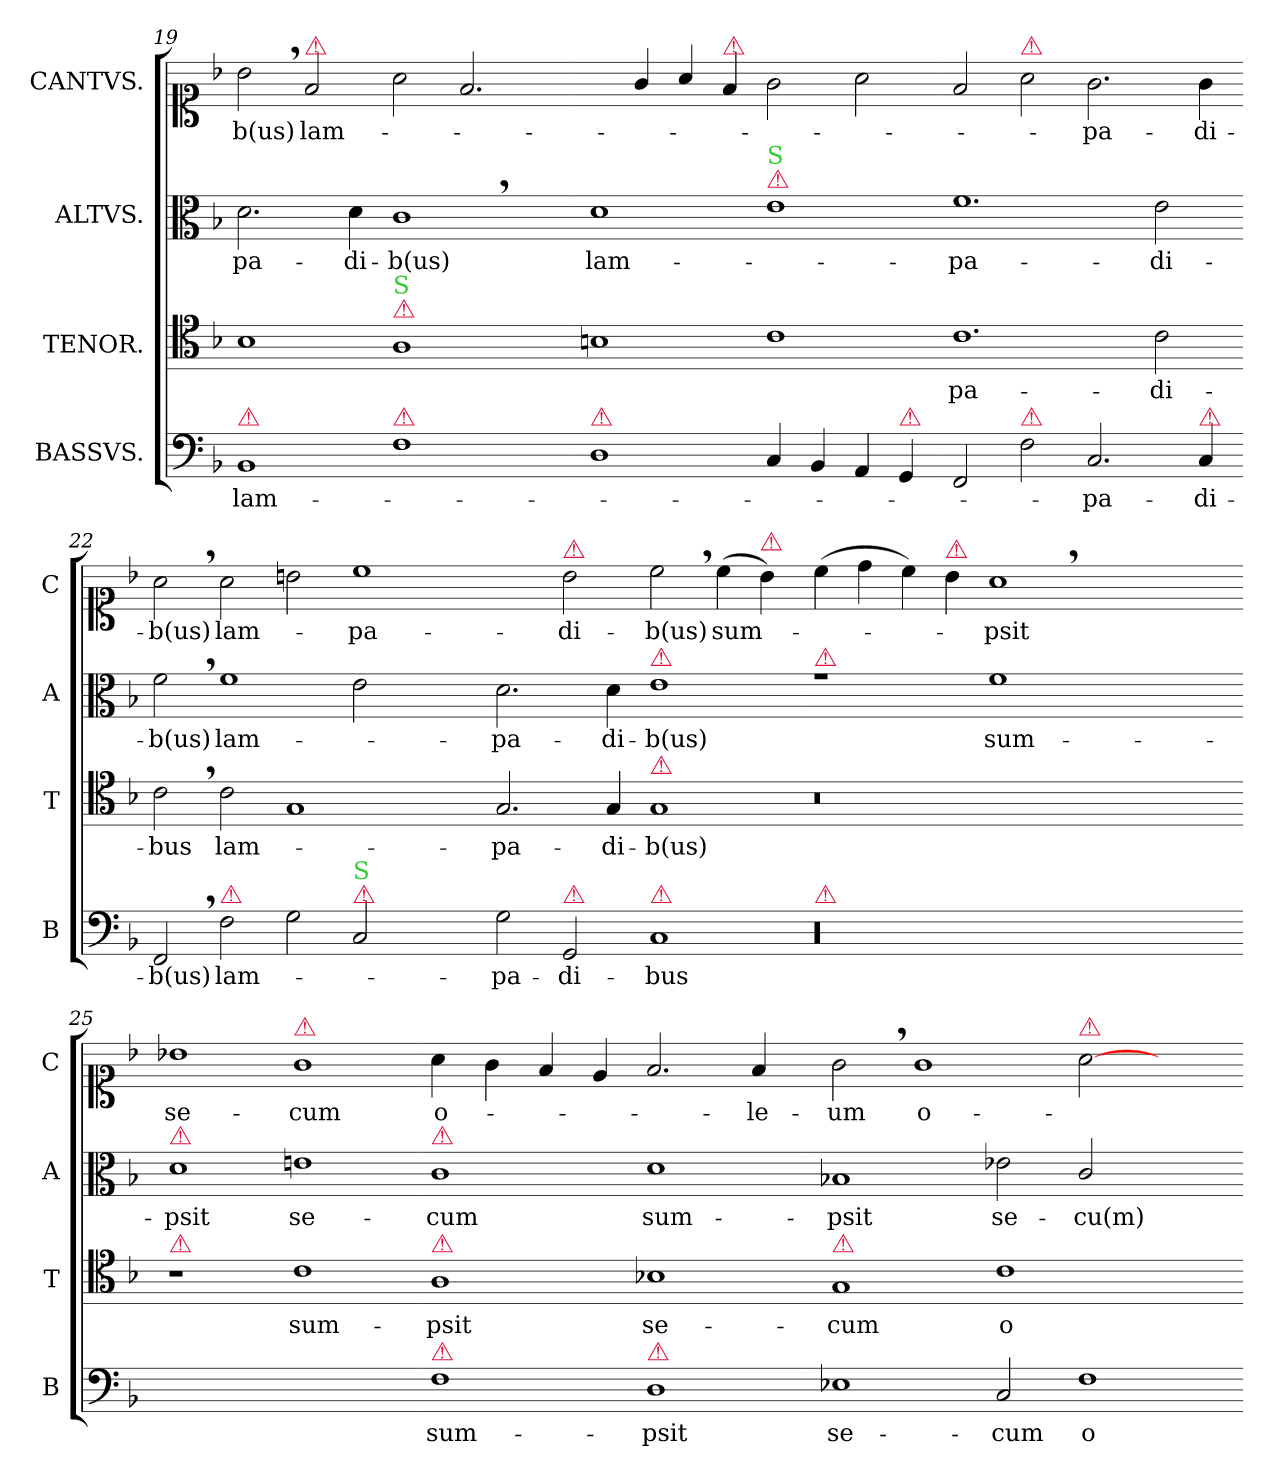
**kern	**text	**kern	**text	**kern	**text	**kern	**text
*part4	*part4	*part3	*part3	*part2	*part2	*part1	*part1
*staff4	*staff4	*staff3	*staff3	*staff2	*staff2	*staff1	*staff1
*I"BASSVS.	*	*I"TENOR.	*	*I"ALTVS.	*	*I"CANTVS.	*
*I'B	*	*I'T	*	*I'A	*	*I'C	*
*clefF4	*	*clefC4	*	*clefC3	*	*clefC1	*
*k[b-]	*	*k[b-]	*	*k[b-]	*	*k[b-]	*
=19	=19	=19	=19	=19	=19	=19	=19
!LO:TX:a:color=crimson:t=⚠	!	!	!	!	!	!	!
1BB-	lam-	1B-	.	2.d\	-pa-	2b-,\	-b(us)
!	!	!	!	!	!	!LO:TX:a:color=crimson:t=⚠	!
.	.	.	.	.	.	2f/	lam-
.	.	.	.	4d\	-di-	.	.
!	!	!LO:TX:a:color=crimson:t=⚠	!	!	!	!	!
!	!	!LO:TX:a:color=limegreen:t=S	!	!	!	!	!
!LO:TX:a:color=crimson:t=⚠	!	!	!	!	!	!	!
1F	.	1A	.	1c,	-b(us)	2a\	.
.	.	.	.	.	.	2.f/	.
4ryy	.	4ryy	.	4ryy	.	.	.
=20-	=20-	=20-	=20-	=20-	=20-	=20-	=20-
!LO:TX:a:color=crimson:t=⚠	!	!	!	!	!	!	!
1D	.	1Bn	.	1d	lam-	4ryy	.
.	.	.	.	.	.	4g/	.
.	.	.	.	.	.	4a/	.
!	!	!	!	!	!	!LO:TX:a:color=crimson:t=⚠	!
.	.	.	.	.	.	4f/	.
!	!	!	!	!LO:TX:a:color=crimson:t=⚠	!	!	!
!	!	!	!	!LO:TX:a:color=limegreen:t=S	!	!	!
4C/	.	1c	.	1e	.	2g\	.
4BB-/	.	.	.	.	.	.	.
4AA/	.	.	.	.	.	2a\	.
!LO:TX:a:color=crimson:t=⚠	!	!	!	!	!	!	!
4GG/	.	.	.	.	.	.	.
=21-	=21-	=21-	=21-	=21-	=21-	=21-	=21-
2FF/	.	1.c	-pa-	1.f	-pa-	2f/	.
!	!	!	!	!	!	!LO:TX:a:color=crimson:t=⚠	!
!LO:TX:a:color=crimson:t=⚠	!	!	!	!	!	!	!
2F\	.	.	.	.	.	2a\	.
2.C/	-pa-	.	.	.	.	2.g\	-pa-
.	.	2c\	-di-	2e\	-di-	.	.
!LO:TX:a:color=crimson:t=⚠	!	!	!	!	!	!	!
4C/	-di-	.	.	.	.	4g\	-di-
=22-	=22-	=22-	=22-	=22-	=22-	=22-	=22-
2FF,/	-b(us)	2c,\	-bus	2f,\	-b(us)	2a,\	-b(us)
!LO:TX:a:color=crimson:t=⚠	!	!	!	!	!	!	!
2F\	lam-	2c\	lam-	1f	lam-	2a\	lam-
2G\	.	1G	.	.	.	2bn\	.
!LO:TX:a:color=crimson:t=⚠	!	!	!	!	!	!	!
!LO:TX:a:color=limegreen:t=S	!	!	!	!	!	!	!
2C/	.	.	.	2e\	.	1cc\	-pa-
2ryy	.	2ryy	.	2ryy	.	.	.
=23-	=23-	=23-	=23-	=23-	=23-	=23-	=23-
2G\	-pa-	2.G/	-pa-	2.d\	pa-	2ryy	.
!	!	!	!	!	!	!LO:TX:a:color=crimson:t=⚠	!
!LO:TX:a:color=crimson:t=⚠	!	!	!	!	!	!	!
2GG/	-di-	.	.	.	.	2b\	-di-
.	.	4G/	-di-	4d\	-di-	.	.
!	!	!	!	!LO:TX:a:color=crimson:t=⚠	!	!	!
!	!	!LO:TX:a:color=crimson:t=⚠	!	!	!	!	!
!LO:TX:a:color=crimson:t=⚠	!	!	!	!	!	!	!
1C	-bus	1G	-b(us)	1e	-b(us)	2cc,\	-b(us)
.	.	.	.	.	.	(>4cc\	sum-
!	!	!	!	!	!	!LO:TX:a:color=crimson:t=⚠	!
.	.	.	.	.	.	4b\)	.
=24-	=24-	=24-	=24-	=24-	=24-	=24-	=24-
!	!	!	!	!LO:TX:a:color=crimson:t=⚠	!	!	!
!LO:TX:a:color=crimson:t=⚠	!	!	!	!	!	!	!
00r	.	0r	.	1rg	.	(>4cc\	.
.	.	.	.	.	.	4dd\	.
.	.	.	.	.	.	4cc\)	.
!	!	!	!	!	!	!LO:TX:a:color=crimson:t=⚠	!
.	.	.	.	.	.	4b\	.
.	.	.	.	1f	sum-	1a,	-psit
.	.	0ryy	.	0ryy	.	0ryy	.
=25-	=25-	=25-	=25-	=25-	=25-	=25-	=25-
!	!	!	!	!LO:TX:a:color=crimson:t=⚠	!	!	!
!	!	!LO:TX:a:color=crimson:t=⚠	!	!	!	!	!
0ryy	.	1r	.	1d	-psit	1b-X	se-
!	!	!	!	!	!	!LO:TX:a:color=crimson:t=⚠	!
.	.	1c	sum-	1en	se-	1g	-cum
=26-	=26-	=26-	=26-	=26-	=26-	=26-	=26-
!	!	!	!	!LO:TX:a:color=crimson:t=⚠	!	!	!
!	!	!LO:TX:a:color=crimson:t=⚠	!	!	!	!	!
!LO:TX:a:color=crimson:t=⚠	!	!	!	!	!	!	!
1F	sum-	1A	-psit	1c	-cum	4a\	o-
.	.	.	.	.	.	4g\	.
.	.	.	.	.	.	4f/	.
.	.	.	.	.	.	4e/	.
!LO:TX:a:color=crimson:t=⚠	!	!	!	!	!	!	!
1D	-psit	1B-X	se-	1d	sum-	2.f/	.
.	.	.	.	.	.	4f/	-le-
=27-	=27-	=27-	=27-	=27-	=27-	=27-	=27-
!	!	!LO:TX:a:color=crimson:t=⚠	!	!	!	!	!
1E-X	se-	1G	-cum	1B-X	-psit	2g,\	-um
.	.	.	.	.	.	1g	o-
2C/	-cum	1c	o-	2e-X\	se-	.	.
!	!	!	!	!	!	!LO:TX:a:color=crimson:t=⚠	!
1F\	o-	.	.	2c/	-cu(m)	[2a\	.
.	.	2ryy	.	2ryy	.	2ryy	.
=-	=-	=-	=-	=-	=-	=-	=-
*-	*-	*-	*-	*-	*-	*-	*-
